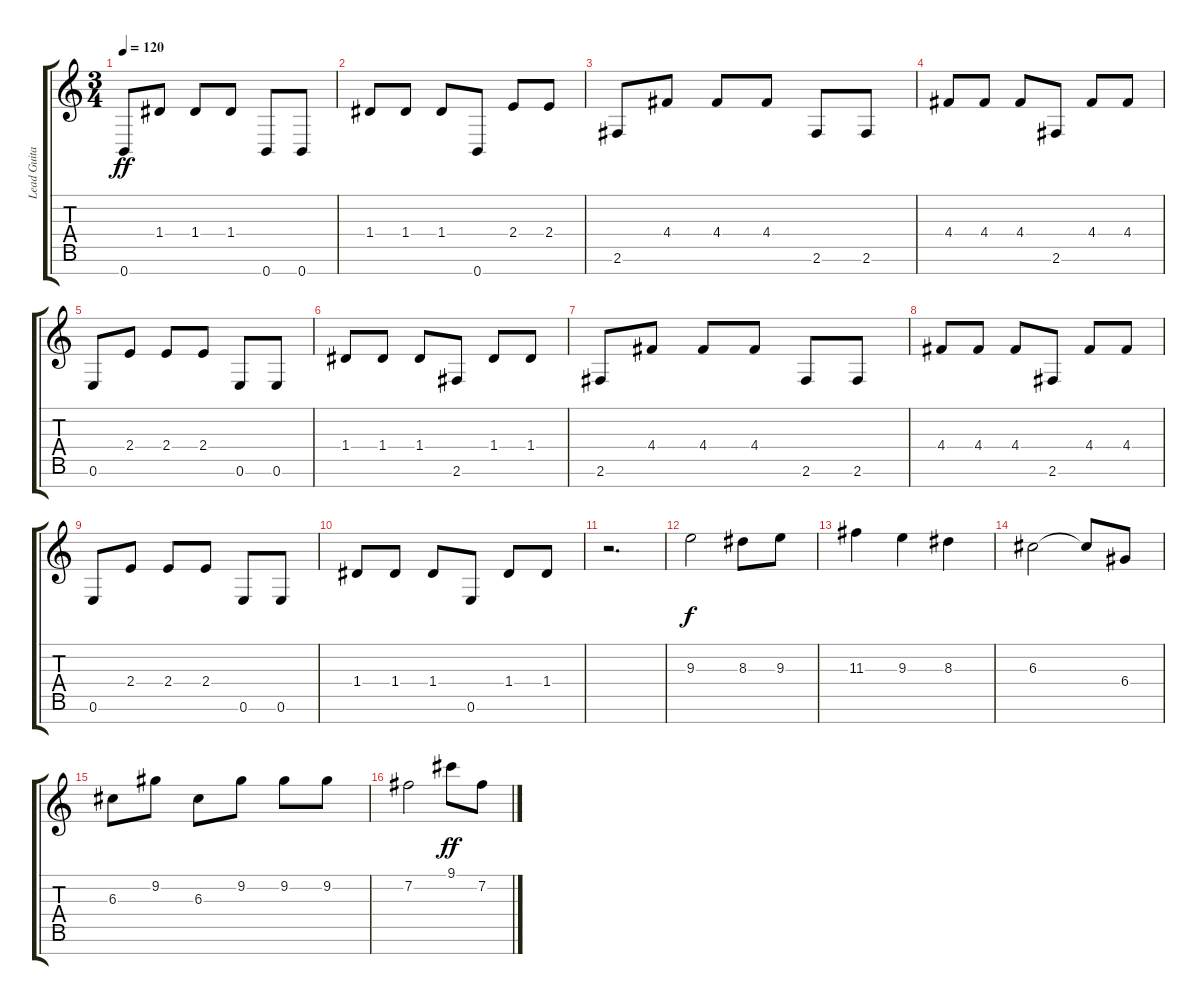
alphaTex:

\track ("Lead Guitar I" "Lead Guita") {instrument distortionguitar}
\staff {score tabs}
\tuning (E4 B3 G3 D3 A2 E2 B1) {hide}
\ts (3 4)
\tempo 120
\clef g2
\ks c
0.7.8{dy ff} 1.4.8 1.4.8 1.4.8 0.7.8 0.7.8 |
1.4.8 1.4.8 1.4.8 0.7.8 2.4.8 2.4.8 |
2.6.8 4.4.8 4.4.8 4.4.8 2.6.8 2.6.8 |
4.4.8 4.4.8 4.4.8 2.6.8 4.4.8 4.4.8 |
0.6.8 2.4.8 2.4.8 2.4.8 0.6.8 0.6.8 |
1.4.8 1.4.8 1.4.8 2.6.8 1.4.8 1.4.8 |
2.6.8 4.4.8 4.4.8 4.4.8 2.6.8 2.6.8 |
4.4.8 4.4.8 4.4.8 2.6.8 4.4.8 4.4.8 |
0.6.8 2.4.8 2.4.8 2.4.8 0.6.8 0.6.8 |
1.4.8 1.4.8 1.4.8 0.6.8 1.4.8 1.4.8 |
r.2{d} |
9.3.2{dy f} 8.3.8 9.3.8 |
11.3.4 9.3.4 8.3.4 |
6.3.2 6.3{t}.8 6.4.8 |
6.3.8 9.2.8 6.3.8 9.2.8 9.2.8 9.2.8 |
7.2.2 9.1.8{dy ff} 7.2.8
